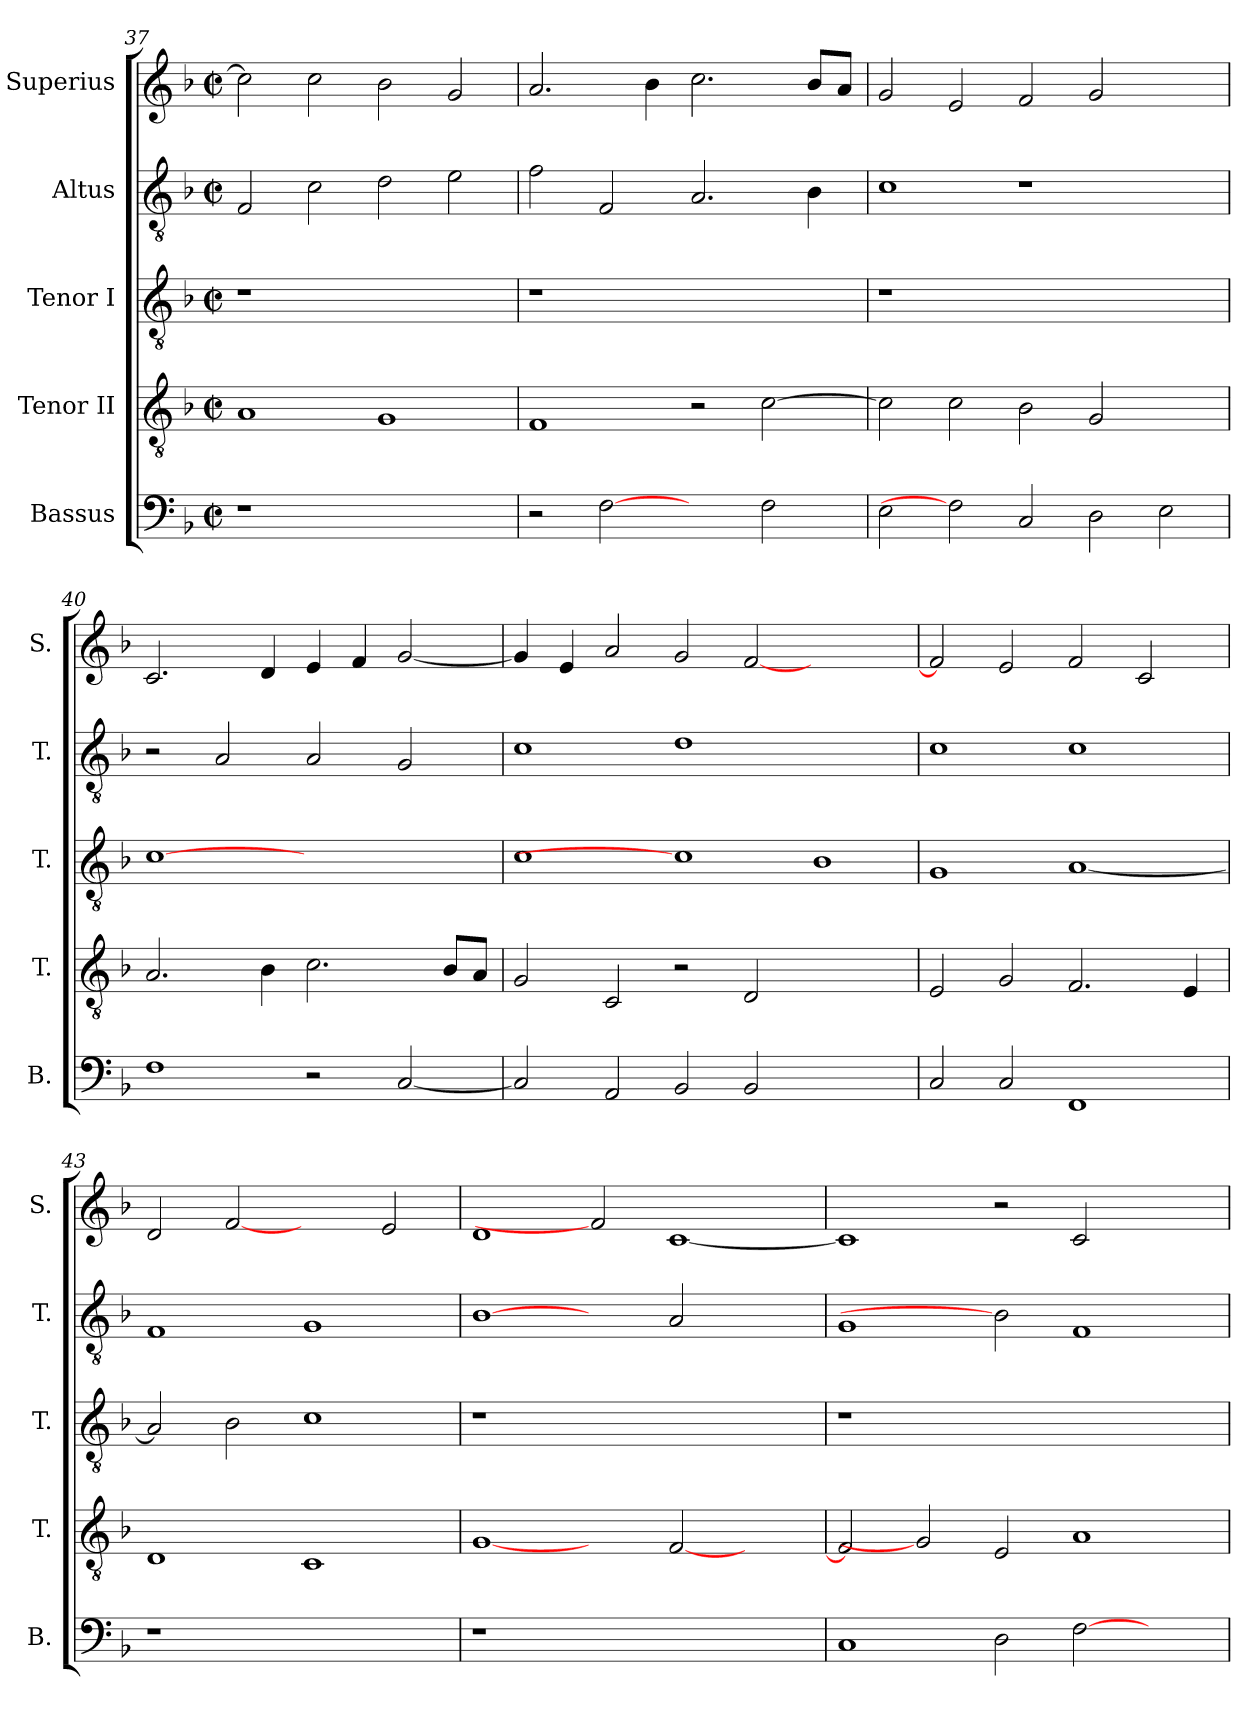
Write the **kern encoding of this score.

**kern	**kern	**kern	**kern	**kern
*part5	*part4	*part3	*part2	*part1
*staff5	*staff4	*staff3	*staff2	*staff1
*I"Bassus	*I"Tenor II	*I"Tenor I	*I"Altus	*I"Superius
*I'B.	*I'T.	*I'T.	*I'T.	*I'S.
!!LO:PB:g=z
*clefF4	*clefGv2	*clefGv2	*clefGv2	*clefG2
*	*ITrd7c12	*ITrd7c12	*ITrd7c12	*
*k[b-]	*k[b-]	*k[b-]	*k[b-]	*k[b-]
*F:	*F:	*F:	*F:	*F:
*M2/2	*M2/2	*M2/2	*M2/2	*M2/2
*met(c|)	*met(c|)	*met(c|)	*met(c|)	*met(c|)
=37	=37	=37	=37	=37
!LO:N:vis=1	!	!LO:N:vis=1	!	!
1r	1AAi	1r	2FFi/	2cci\]
.	.	.	2Ci\	2cci\
1ryy	1GGi	1ryy	2Di\	2b-i\
.	.	.	2Ei\	2gi/
=38	=38	=38	=38	=38
!	!	!LO:N:vis=1	!	!
2r	1FFi	1r	2Fi\	2.ai/
[2Fi	.	.	2FFi/	.
.	.	.	.	4b-i\
2ryy	2r	1ryy	2.AAi/	2.cci\
2Fi\	[>2Ci\	.	.	.
.	.	.	4BB-i\	8b-i/L
.	.	.	.	8ai/J
=39	=39	=39	=39	=39
!	!	!LO:N:vis=1	!	!
2Ei\	2Ci\]	1r	1Ci	2gi/
2Fi]	2Ci\	.	.	2ei/
2Ci/	2BB-i\	1.ryy	1r	2fi/
2Di\	2GGi/	.	.	2gi/
2Ei\	2ryy	.	2ryy	2ryy
=40	=40	=40	=40	=40
1Fi	2.AAi/	[1Ci	2r	2.ci/
.	.	.	2AAi/	.
.	4BB-i\	.	.	4di/
2r	2.Ci\	1ryy	2AAi/	4ei/
.	.	.	.	4fi/
[<2Ci/	.	.	2GGi/	[<2gi/
.	8BB-i/L	.	.	.
.	8AAi/J	.	.	.
=41	=41	=41	=41	=41
2Ci/]	2GGi/	1Ci	1Ci	4gi/]
.	.	.	.	4ei/
2AAi/	2CCi/	.	.	2ai/
2BB-i/	2r	1Ci]	1Di	2gi/
2BB-i/	2DDi/	.	.	[<2fi/
1ryy	1ryy	1BB-i	1ryy	1ryy
!!LO:LB:g=z
=42	=42	=42	=42	=42
2Ci/	2EEi/	1GGi	1Ci	2fi/]
2Ci/	2GGi/	.	.	2ei/
1FFi	2.FFi/	[<1AAi	1Ci	2fi/
.	.	.	.	2ci/
.	4EEi/	.	.	.
=43	=43	=43	=43	=43
!LO:N:vis=1	!	!	!	!
1r	1DDi	2AAi/]	1FFi	2di/
.	.	2BB-i\	.	[2fi
1ryy	1CCi	1Ci	1GGi	2ryy
.	.	.	.	2ei/
=44	=44	=44	=44	=44
!LO:N:vis=1	!	!LO:N:vis=1	!	!
1r	[1GGi	1r	[1BB-i	1di
1.ryy	2ryy	1.ryy	2ryy	2fi]
.	[<2FFi/	.	2AAi/	[<1ci
.	2ryy	.	2ryy	.
=45	=45	=45	=45	=45
!	!	!LO:N:vis=1	!	!
1Ci	2FFi/]	1r	1GGi	1ci]
.	2GGi]	.	.	.
2Di\	2EEi/	1.ryy	2BB-i]	2r
[>2Fi\	1AAi	.	1FFi	2ci/
2ryy	.	.	.	2ryy
=	=	=	=	=
*-	*-	*-	*-	*-
